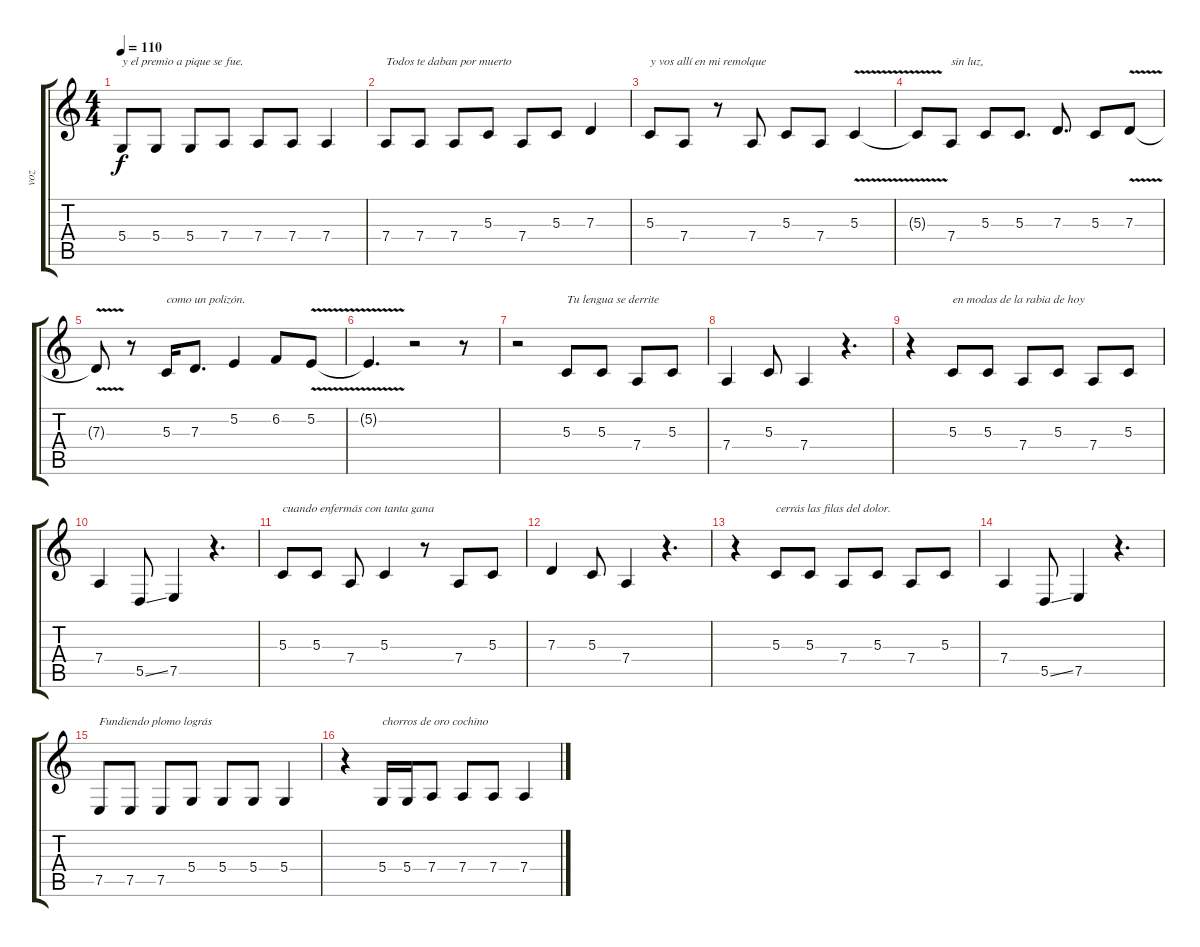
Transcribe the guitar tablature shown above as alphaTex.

\track ("voz" "voz") {instrument altosax}
\staff {score tabs}
\tuning (E4 B3 G3 D3 A2 E2) {hide}
\ts (4 4)
\tempo 110
\clef g2
\ks c
5.4.8{txt "y el premio a pique se fue." dy f} 5.4.8 5.4.8 7.4.8 7.4.8 7.4.8 7.4.4 |
7.4.8{txt "Todos te daban por muerto"} 7.4.8 7.4.8 5.3.8 7.4.8 5.3.8 7.3.4 |
5.3.8{txt "y vos allí en mi remolque"} 7.4.8 r.8 7.4.8 5.3.8 7.4.8 5.3{v}.4 |
5.3{t}.8 7.4.8{txt "sin luz,"} 5.3.8 5.3.8{d} 7.3.8{d} 5.3.8 7.3{v}.8 |
7.3{t}.8 r.8 5.3.16{txt "como un polizón."} 7.3.8{d} 5.2.4 6.2.8 5.2{v}.8 |
5.2{t}.4{d} r.2 r.8 |
r.2 5.3.8{txt "Tu lengua se derrite"} 5.3.8 7.4.8 5.3.8 |
7.4.4 5.3.8 7.4.4 r.4{d} |
r.4 5.3.8{txt "en modas de la rabia de hoy"} 5.3.8 7.4.8 5.3.8 7.4.8 5.3.8 |
7.4.4 5.5{ss}.8 7.5.4 r.4{d} |
5.3.8{txt "cuando enfermás con tanta gana"} 5.3.8 7.4.8 5.3.4 r.8 7.4.8 5.3.8 |
7.3.4 5.3.8 7.4.4 r.4{d} |
r.4 5.3.8{txt "cerrás las filas del dolor."} 5.3.8 7.4.8 5.3.8 7.4.8 5.3.8 |
7.4.4 5.5{ss}.8 7.5.4 r.4{d} |
7.5.8{txt "Fundiendo plomo lográs"} 7.5.8 7.5.8 5.4.8 5.4.8 5.4.8 5.4.4 |
r.4 5.4.16{txt "chorros de oro cochino"} 5.4.16 7.4.8 7.4.8 7.4.8 7.4.4
